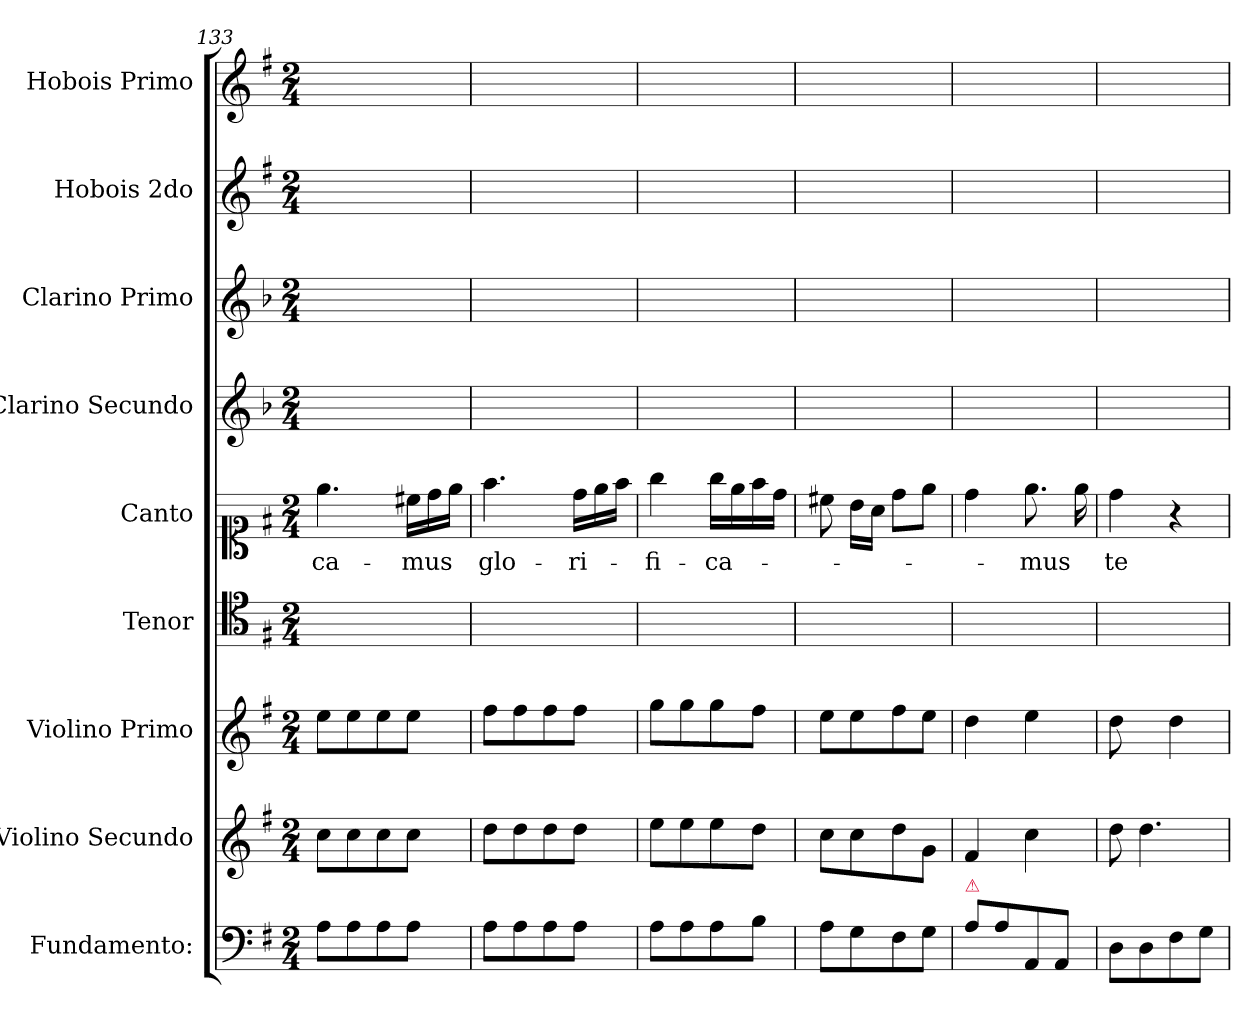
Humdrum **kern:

**kern	**kern	**kern	**kern	**kern	**text	**kern	**kern	**kern	**kern
*part9	*part8	*part7	*part6	*part5	*part5	*part4	*part3	*part2	*part1
*staff9	*staff8	*staff7	*staff6	*staff5	*staff5	*staff4	*staff3	*staff2	*staff1
*I"Fundamento:	*I"Violino Secundo	*I"Violino Primo	*I"Tenor	*I"Canto	*	*I"Clarino Secundo	*I"Clarino Primo	*I"Hobois 2do	*I"Hobois Primo
*	*I'vl 2	*I'vl 1	*I'T	*	*	*I'clno 2	*I'clno 1	*I'ob 2	*I'ob 1
*clefF4	*clefG2	*clefG2	*clefC4	*clefC1	*	*clefG2	*clefG2	*clefG2	*clefG2
*	*	*	*	*	*	*ITrd-1c-2	*ITrd-1c-2	*	*
*k[f#]	*k[f#]	*k[f#]	*k[f#]	*k[f#]	*	*k[f#]	*k[f#]	*k[f#]	*k[f#]
*M2/4	*M2/4	*M2/4	*M2/4	*M2/4	*	*M2/4	*M2/4	*M2/4	*M2/4
=133	=133	=133	=133	=133	=133	=133	=133	=133	=133
8A\L	8cc\L	8ee\L	2ryy	4.ee\	-ca-	2ryy	2ryy	2ryy	2ryy
8A\	8cc\	8ee\	.	.	.	.	.	.	.
8A\	8cc\	8ee\	.	.	.	.	.	.	.
*	*	*	*	*Xtuplet	*	*	*	*	*
8A\J	8cc\J	8ee\J	.	24cc#X\LL	-mus	.	.	.	.
.	.	.	.	24dd\	.	.	.	.	.
.	.	.	.	24ee\JJ	.	.	.	.	.
=134	=134	=134	=134	=134	=134	=134	=134	=134	=134
8A\L	8dd\L	8ff#\L	2ryy	4.ff#\	glo-	2ryy	2ryy	2ryy	2ryy
8A\	8dd\	8ff#\	.	.	.	.	.	.	.
8A\	8dd\	8ff#\	.	.	.	.	.	.	.
8A\J	8dd\J	8ff#\J	.	24dd\LL	-ri-	.	.	.	.
.	.	.	.	24ee\	.	.	.	.	.
.	.	.	.	24ff#\JJ	.	.	.	.	.
=135	=135	=135	=135	=135	=135	=135	=135	=135	=135
8A\L	8ee\L	8gg\L	2ryy	4gg\	-fi-	2ryy	2ryy	2ryy	2ryy
8A\	8ee\	8gg\	.	.	.	.	.	.	.
8A\	8ee\	8gg\	.	16gg\LL	-ca-	.	.	.	.
.	.	.	.	16ee\	.	.	.	.	.
8B\J	8dd\J	8ff#\J	.	16ff#\	.	.	.	.	.
.	.	.	.	16dd\JJ	.	.	.	.	.
=136	=136	=136	=136	=136	=136	=136	=136	=136	=136
8A\L	8cc\L	8ee\L	2ryy	8cc#X\	.	2ryy	2ryy	2ryy	2ryy
8G\	8cc\	8ee\	.	16b\LL	.	.	.	.	.
.	.	.	.	16a\JJ	.	.	.	.	.
8F#\	8dd\	8ff#\	.	8dd\L	.	.	.	.	.
8G\J	8g\J	8ee\J	.	8ee\J	.	.	.	.	.
=137	=137	=137	=137	=137	=137	=137	=137	=137	=137
!LO:TX:a:color=crimson:t=⚠	!	!	!	!	!	!	!	!	!
8A\L	4f#/	4dd\	2ryy	4dd\	.	2ryy	2ryy	2ryy	2ryy
8A\	.	.	.	.	.	.	.	.	.
8AA/	4cc\	4ee\	.	8.ee\	-mus	.	.	.	.
8AA/J	.	.	.	.	.	.	.	.	.
.	.	.	.	16ee\	.	.	.	.	.
=138	=138	=138	=138	=138	=138	=138	=138	=138	=138
!	!	!LO:N:vis=8	!	!	!	!	!	!	!
8D\L	8dd\	4dd\	2ryy	4dd\	te	2ryy	2ryy	2ryy	2ryy
8D\	4.dd\	.	.	.	.	.	.	.	.
8F#\	.	4dd\	.	4r	.	.	.	.	.
8G\J	.	.	.	.	.	.	.	.	.
=	=	=	=	=	=	=	=	=	=
*-	*-	*-	*-	*-	*-	*-	*-	*-	*-
